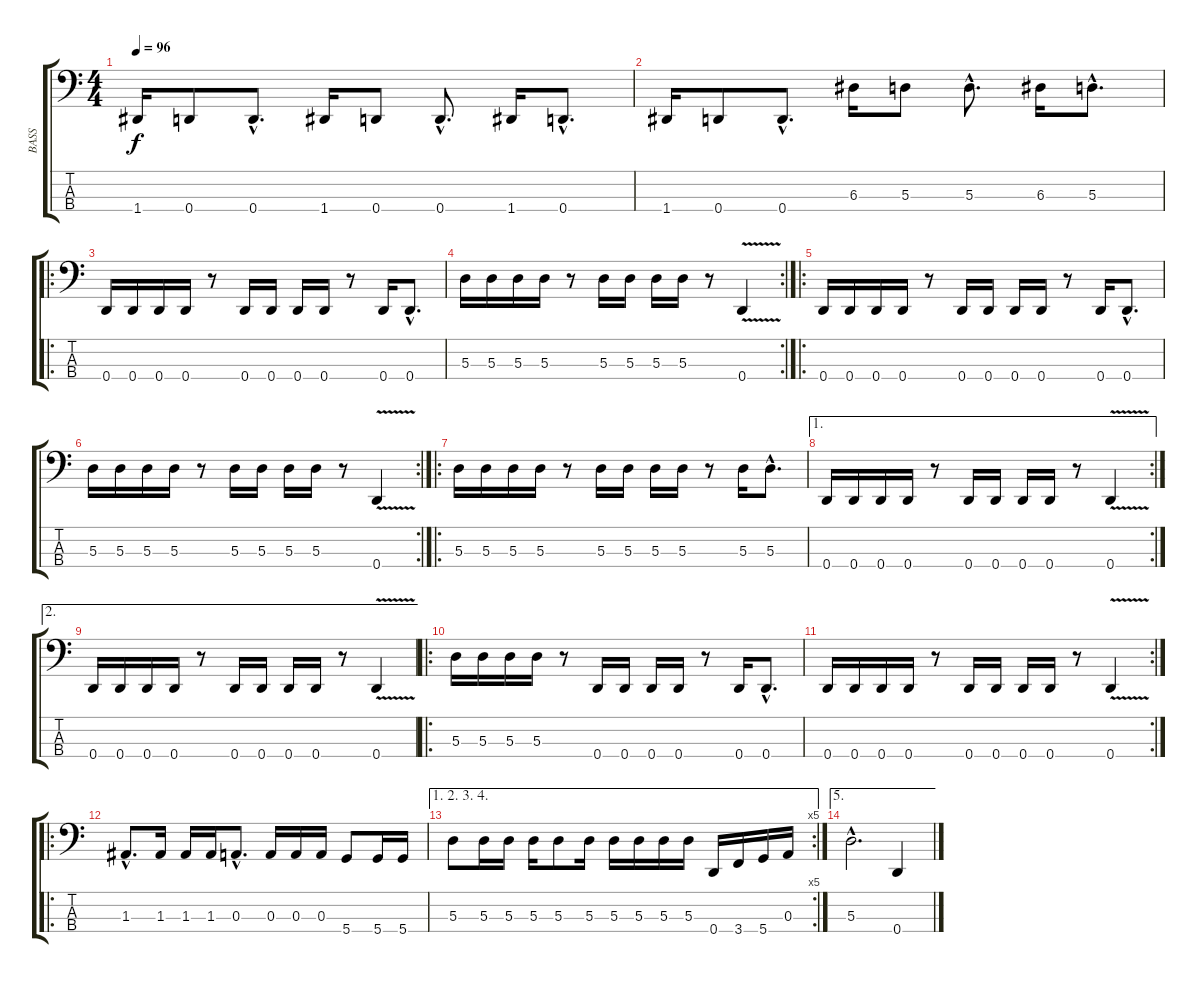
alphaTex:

\track ("BASS" "BASS") {instrument electricbassfinger}
\staff {score tabs}
\tuning (G2 D2 A1 D1) {hide}
\ts (4 4)
\tempo 96
\clef f4
\ks c
1.4.16{dy f} 0.4.8 0.4{hac}.8{d} 1.4.16 0.4.8 0.4{hac}.8{d} 1.4.16 0.4{hac}.8{d} |
1.4.16 0.4.8 0.4{hac}.8{d} 6.3.16 5.3.8 5.3{hac}.8{d} 6.3.16 5.3{hac}.8{d} |
\ro
0.4.16 0.4.16 0.4.16 0.4.16 r.8 0.4.16 0.4.16 0.4.16 0.4.16 r.8 0.4.16 0.4{hac}.8{d} |
\rc 2
5.3.16 5.3.16 5.3.16 5.3.16 r.8 5.3.16 5.3.16 5.3.16 5.3.16 r.8 0.4{v}.4 |
\ro
0.4.16 0.4.16 0.4.16 0.4.16 r.8 0.4.16 0.4.16 0.4.16 0.4.16 r.8 0.4.16 0.4{hac}.8{d} |
\rc 2
5.3.16 5.3.16 5.3.16 5.3.16 r.8 5.3.16 5.3.16 5.3.16 5.3.16 r.8 0.4{v}.4 |
\ro
5.3.16 5.3.16 5.3.16 5.3.16 r.8 5.3.16 5.3.16 5.3.16 5.3.16 r.8 5.3.16 5.3{hac}.8{d} |
\ae 1
\rc 2
0.4.16 0.4.16 0.4.16 0.4.16 r.8 0.4.16 0.4.16 0.4.16 0.4.16 r.8 0.4{v}.4 |
\ae 2
0.4.16 0.4.16 0.4.16 0.4.16 r.8 0.4.16 0.4.16 0.4.16 0.4.16 r.8 0.4{v}.4 |
\ro
5.3.16 5.3.16 5.3.16 5.3.16 r.8 0.4.16 0.4.16 0.4.16 0.4.16 r.8 0.4.16 0.4{hac}.8{d} |
\rc 2
0.4.16 0.4.16 0.4.16 0.4.16 r.8 0.4.16 0.4.16 0.4.16 0.4.16 r.8 0.4{v}.4 |
\ro
1.3{hac}.8{d} 1.3.16 1.3.16 1.3.16 0.3{hac}.8{d} 0.3.16 0.3.16 0.3.16 5.4.8 5.4.16 5.4.16 |
\ae (1 2 3 4)
\rc 5
5.3.8 5.3.16 5.3.16 5.3.16 5.3.8 5.3.16 5.3.16 5.3.16 5.3.16 5.3.16 0.4.16 3.4.16 5.4.16 0.3.16 |
\ae 5
5.3{hac}.2{d} 0.4.4
